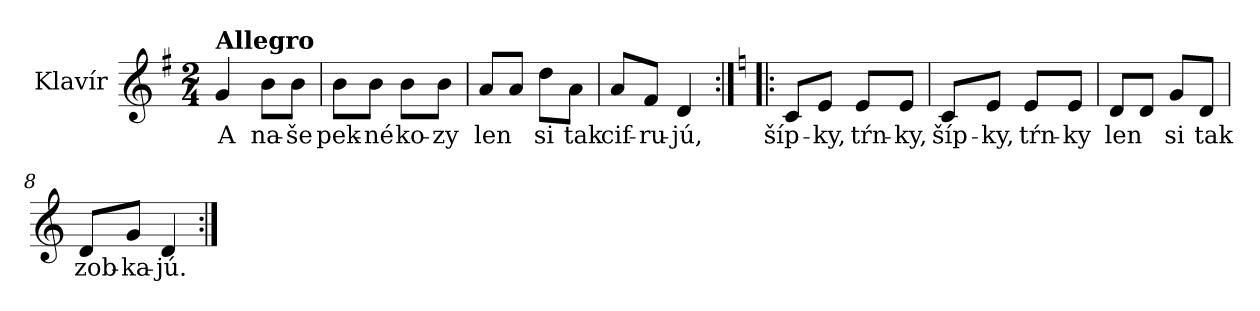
**kern	**text
*part1	*part1
*staff1	*staff1
*I"Klavír	*
*I'Kl.	*
*clefG2	*
*k[f#]	*
*M2/4	*
=1	=1
!LO:TX:a:B:t=Allegro	!
!	!LO:LY:b
4g/	A
!	!LO:LY:b
8b\L	na-
!	!LO:LY:b
8b\J	-še
=2	=2
!	!LO:LY:b
8b\L	pek-
!	!LO:LY:b
8b\J	-né
!	!LO:LY:b
8b\L	ko-
!	!LO:LY:b
8b\J	-zy
=3	=3
!	!LO:LY:b
8a/L	len
8a/J	.
!	!LO:LY:b
8dd\L	si
!	!LO:LY:b
8a\J	tak
=4	=4
!	!LO:LY:b
8a/L	cif-
!	!LO:LY:b
8f#/J	-ru-
!	!LO:LY:b
4d/	-jú,
!!LO:LB:g=z
=5:|!|:	=5:|!|:
*k[]	*
!	!LO:LY:b
8c/L	šíp-
!	!LO:LY:b
8e/J	-ky,
!	!LO:LY:b
8e/L	tŕn-
!	!LO:LY:b
8e/J	-ky,
=6	=6
!	!LO:LY:b
8c/L	šíp-
!	!LO:LY:b
8e/J	-ky,
!	!LO:LY:b
8e/L	tŕn-
!	!LO:LY:b
8e/J	-ky
=7	=7
!	!LO:LY:b
8d/L	len
8d/J	.
!	!LO:LY:b
8g/L	si
!	!LO:LY:b
8d/J	tak
=8	=8
!	!LO:LY:b
8d/L	zob-
!	!LO:LY:b
8g/J	-ka-
!	!LO:LY:b
4d/	-jú.
=:|!	=:|!
*-	*-
